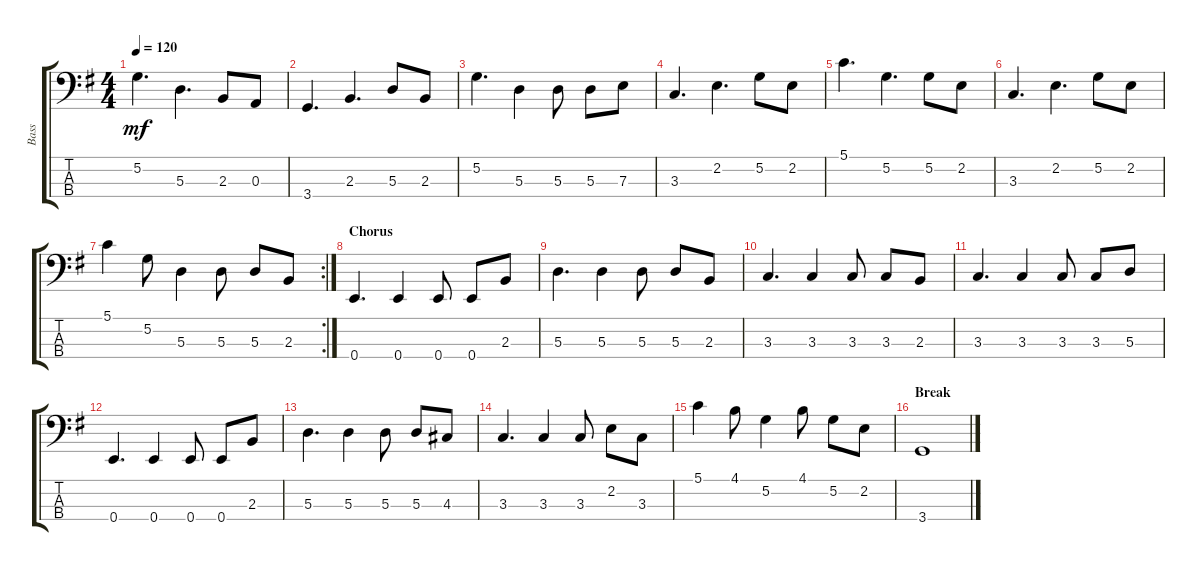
\track ("Bass" "Bass") {instrument electricbasspick}
\staff {score tabs}
\tuning (G2 D2 A1 E1) {hide}
\ts (4 4)
\tempo 120
\clef f4
\ks g
5.2.4{d dy mf} 5.3.4{d} 2.3.8 0.3.8 |
3.4.4{d} 2.3.4{d} 5.3.8 2.3.8 |
5.2.4{d} 5.3.4 5.3.8 5.3.8 7.3.8 |
3.3.4{d} 2.2.4{d} 5.2.8 2.2.8 |
5.1.4{d} 5.2.4{d} 5.2.8 2.2.8 |
3.3.4{d} 2.2.4{d} 5.2.8 2.2.8 |
\rc 2
5.1.4 5.2.8 5.3.4 5.3.8 5.3.8 2.3.8 |
\section ("" "Chorus")
0.4.4{d} 0.4.4 0.4.8 0.4.8 2.3.8 |
5.3.4{d} 5.3.4 5.3.8 5.3.8 2.3.8 |
3.3.4{d} 3.3.4 3.3.8 3.3.8 2.3.8 |
3.3.4{d} 3.3.4 3.3.8 3.3.8 5.3.8 |
0.4.4{d} 0.4.4 0.4.8 0.4.8 2.3.8 |
5.3.4{d} 5.3.4 5.3.8 5.3.8 4.3.8 |
3.3.4{d} 3.3.4 3.3.8 2.2.8 3.3.8 |
5.1.4 4.1.8 5.2.4 4.1.8 5.2.8 2.2.8 |
\section ("" "Break")
3.4{sl}.1
